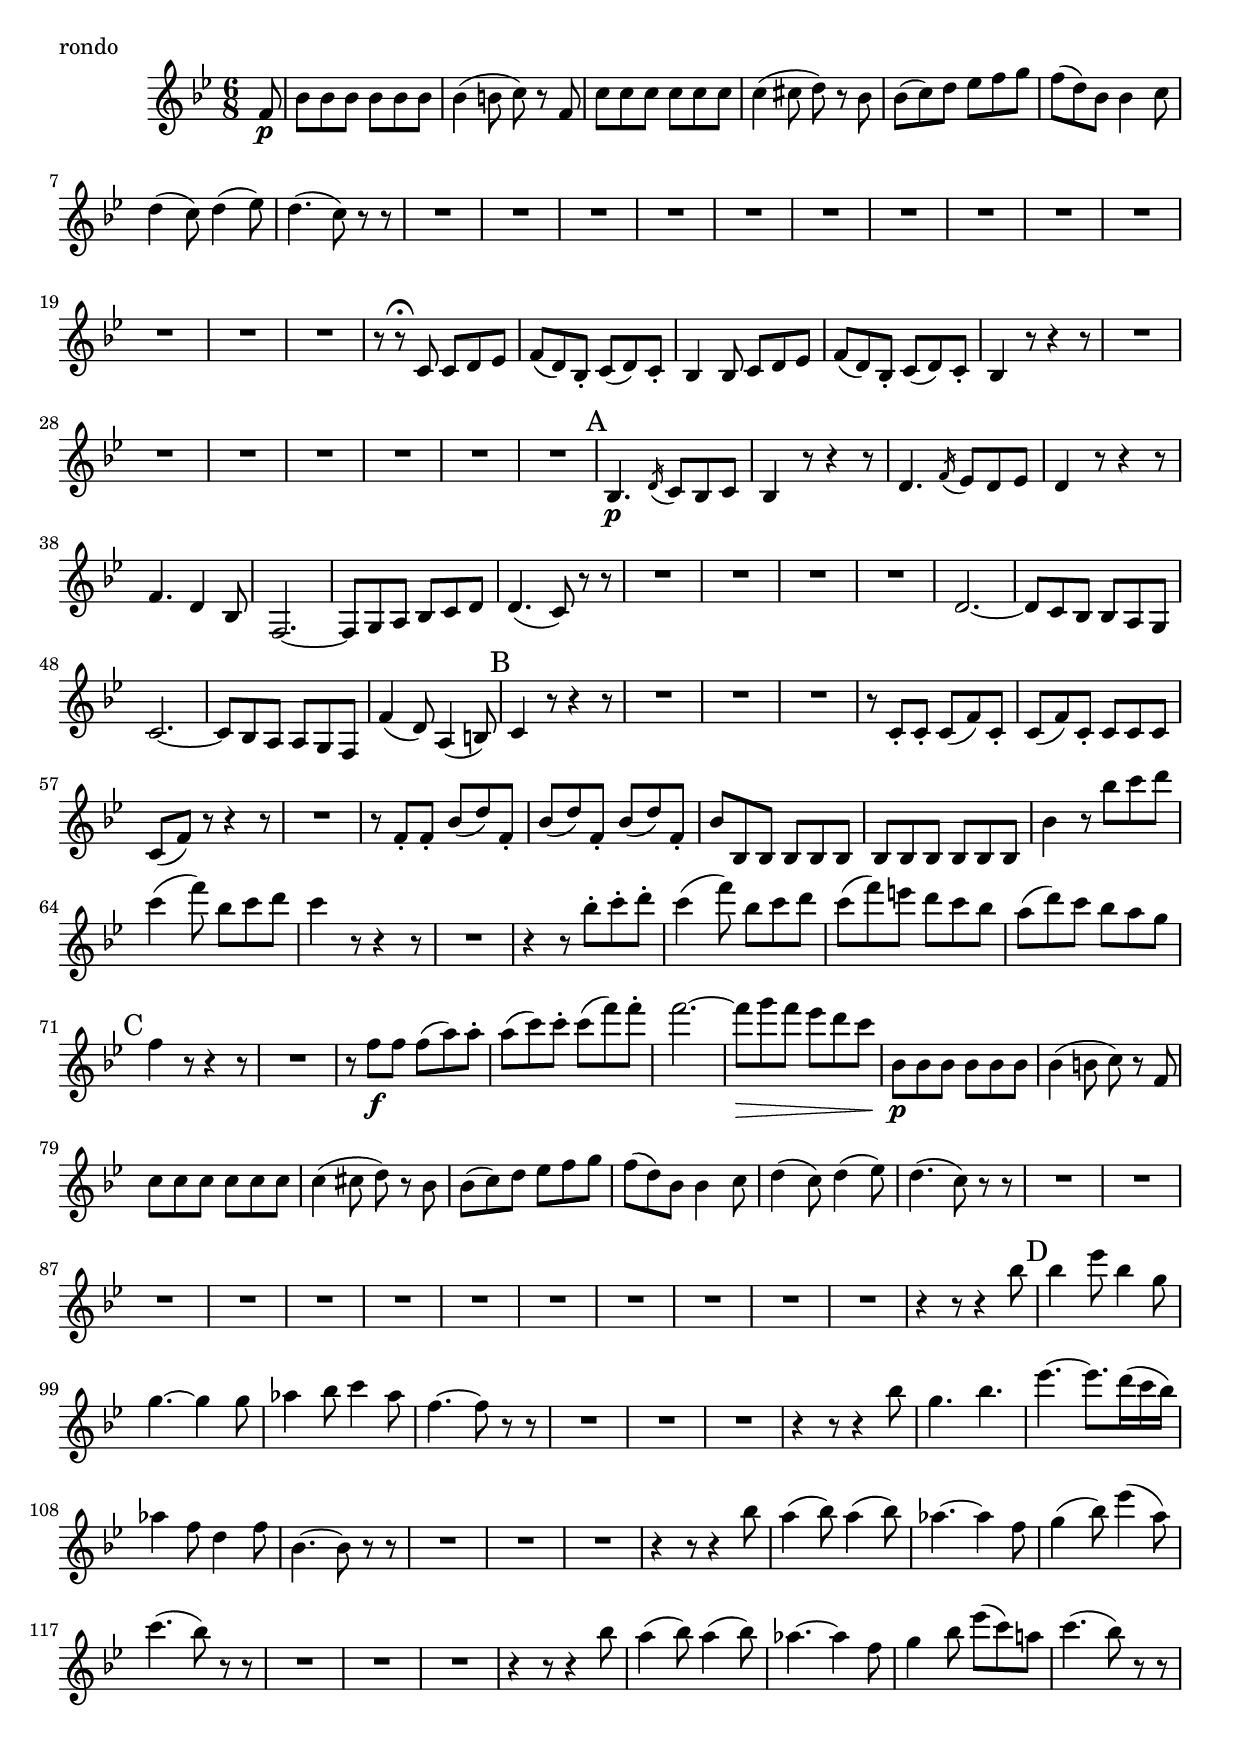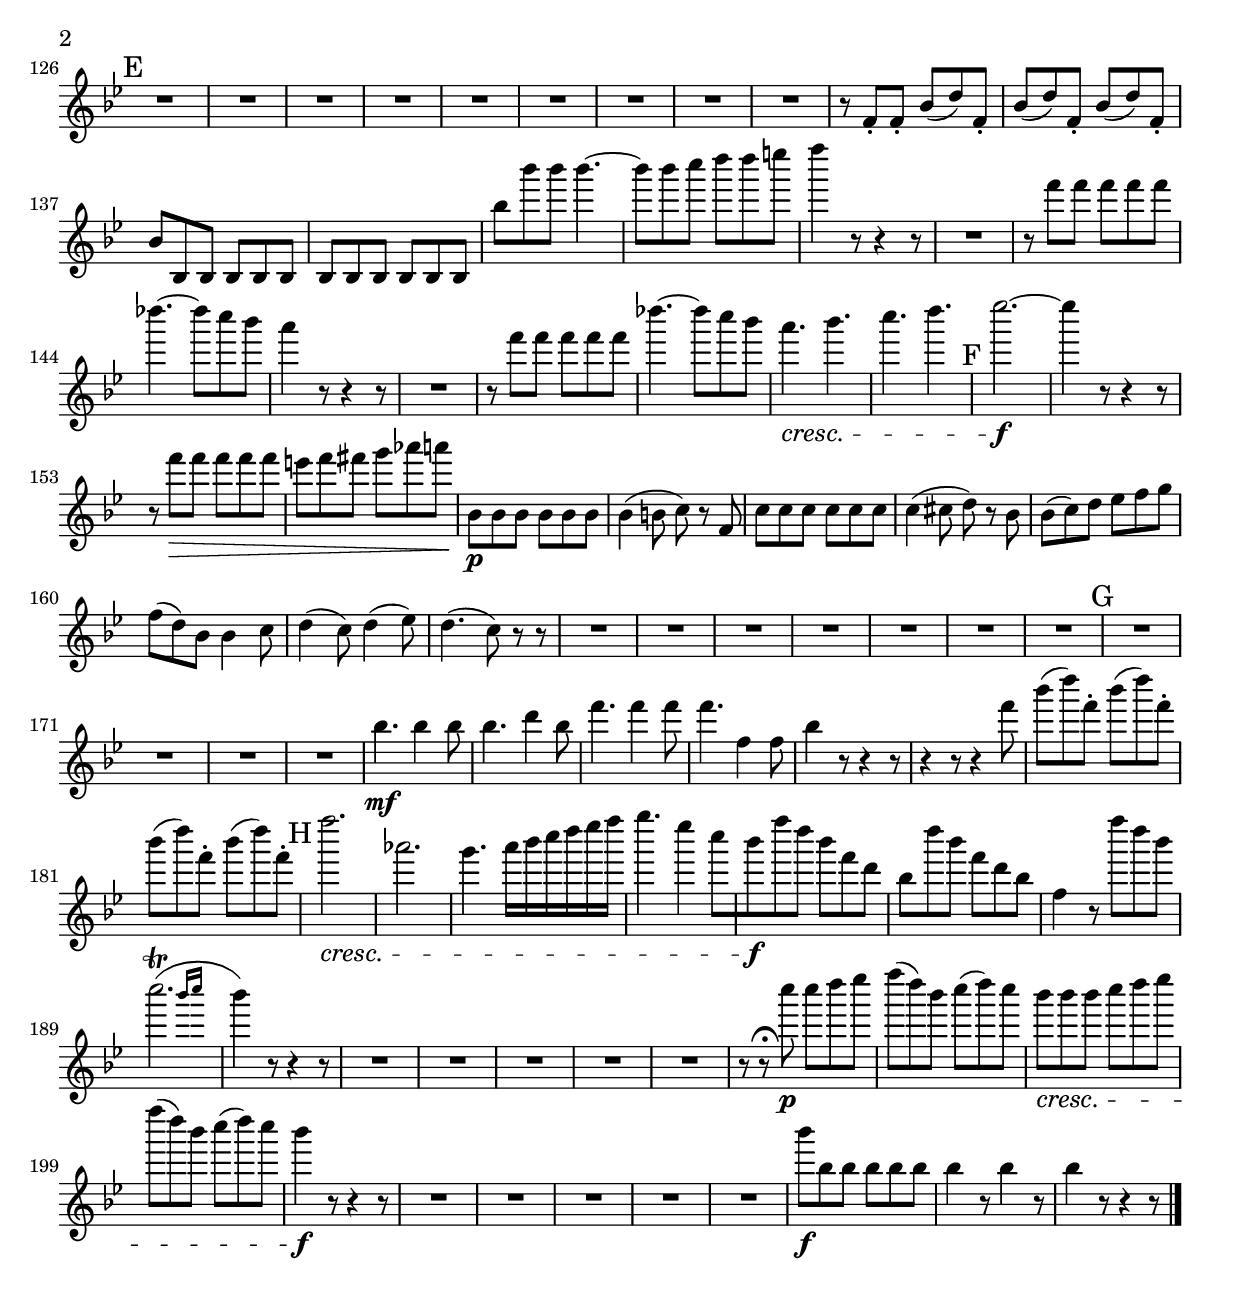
#(ly:set-option 'old-relative)
\version "1.9.8"

% \include "mozart-hrn3-defs.ly"

rondotheme = \notes \relative c' {
	 c'8[ c c]  c[ c c]
	c4( cis8  d) r g,
	 d'8[ d d]  d[ d d]
	d4( dis8  e) r c |
	 c[( d) e]  f[ g a]
	 g[ ( e) c] c4 d8
	e4( d8) e4( f8)
	e4.( d8) r r |
}

lipbreaker = \notes \relative c'
{
 	r8  g'[-. g-.]  c[( e) g,-.]
	 c[( e) g,-.]  c[( e) g,-.]
	 c[ c, c]  c[ c c]
	 c[ c c]  c[ c c]
}

rightsixteenth = { \property Voice.stemLeftBeamCount = 1
  \property Voice.stemRightBeamCount = 2 }
leftsixteenth = { \property Voice.stemLeftBeamCount = 2
  \property Voice.stemRightBeamCount = 1 }
bothsixteenth = { \property Voice.stemLeftBeamCount = 2
  \property Voice.stemRightBeamCount = 2 }

rondo = \notes 	\relative c'
{
	\partial 8
	\time 6/8
	\key c \major
	
	g'8\p |
	
	\rondotheme
	
	R2.*13 |
	r8 r^\fermata d  d[ e f]
	 g[ ( e) c-.]  d[( e) d-.]
	c4 c8  d[ e f]
	 g[( e) c-.]  d[( e) d-.]
	c4 r8 r4 r8 |
	R2.*7
	\mark  "A"
	c4.\p \grace {
  \property Voice.Stem \override #'stroke-style = #"grace"
   e16( 
  \property Voice.Stem \revert #'stroke-style }
  d8[) c d]
	c4 r8 r4 r8
	e4. \grace {
  \property Voice.Stem \override #'stroke-style = #"grace"
   g16( 
  \property Voice.Stem \revert #'stroke-style }
  f8[) e f]
	e4 r8 r4 r8
	g4. e4 c8
	g2.~
	 g8[ a b]  c[ d e ]
	e4.( d8) r r
	R2.*4
	e2.~ |
	 e8[ d c]  c[ b a]
	d2.~
	 d8[ c b]  b[ a g]
	g'4( e8) b4( cis8)
	\mark "B"
	d4 r8 r4 r8
	R2.*3 |
	r8  d[-. d-.]  d[( g) d-.]
	 d[( g) d-.]  d[ d d]
	 d[( g)] r r4 r8
	R2.*1
	\lipbreaker
	c4 r8  c'[ d e]
	d4( g8)  c,[ d e]
	d4 r8 r4 r8
	R2. |
	r4 r8  c[-. d-. e-.]
	d4( g8)  c,[ d e]
	 d[( g) fis]  e[ d c]
	 b[ ( e) d]  c[ b a]
	\mark "C"
	g4 r8 r4 r8
	R2. |
	%
	r8  g[\f g]  g[(  b) b-.]
	 b[( d) d-.]  d[( g) g-.]
	g2.~
	 g8[ \> a g]  f[ e d]
	<< \rondotheme
	  { s8\!\p } >>
	  
	R2.*12
	r4 r8 r4 c8
	\mark "D"
	c4 f8 c4 a8
	a4.~a4 a8
	bes4 c8 d4 bes8
	g4. ~ g8 r r
	R2.*3
	r4 r8 r4 c8
	a4. c
	f ~  f8.[ \rightsixteenth e16(  \bothsixteenth d  c)]
	bes4 g8 e4 g8
	c,4. ~ c8 r r
	R2.*3| 
	r4 r8 r4 c'8
	b4( c8) b4( c8)
	bes4. ~ bes4 g8
	a4 ( c8) f4 ( b,8)
	d4. ( c8) r r
	R2.*3| 
	r4 r8 r4 c8
	b4( c8) b4( c8)
	bes4. ~ bes4 g8
	a4 c8  f[ ( d) b!]
	d4. ( c8) r r
	\mark "E"
	R2.*9  |
	\lipbreaker 
	c8[ c' c] c4.~
	c8[ c d]  e[ e fis] 
	g4 r8 r4 r8
	R2.
	r8  g,[ g]  g[ g g] |
	es'4. ~  es8[ d c]
	b4 r8 r4 r8
	R2. |
	r8  g[ g]  g[ g g]
	es'4. ~  es8[ d c]
	\cresc b4.  c4. d4. e4.
	\mark "F"
	\endcresc
	
	f2.\f ~ |
	f4 r8 r4 r8
	r8  g,[\> g]  g[ g g]
	
	% Edition breitkopf says a-flat (silly!)
	 fis[  g gis] 
		  a[ bes b]\!

	%% EB does the slur in the Rondo differently from the 1st adn 2nd time.
	%% why. Should check with MS.
	<< \rondotheme
	  { s8\p } >>
	R2.*7
	\mark "G"
	R2.*4
	c,4.\mf c4 c8
	c4. e4 c8
	g'4. g4 g8
	g4. g,4 g8
	c4 r8 r4 r8
	r4 r8 r4 g'8
	 c[ ( e) g,-.] 	 c[ ( e) g,-.]
	 c[ ( e) g,-.] 	 c[ ( e) g,-.]
	\mark "H"
	\cresc g'2.  bes,2.
	a4.  b16[ c d e f g]
	a4. f4 d8
	[\endcresc c8\f g' e]  c[ g e]
	 c[ e' c]   g[ e c]
	g4 r8  g''8[ e c]

	
	<< d2.(\trill
	  { s2 	\grace {
  \property Voice.Stem \override #'stroke-style = #"grace"
     c16[ d] 
  \property Voice.Stem \revert #'stroke-style }
 } >>
	
	
	 c4) r8 r4 r8
	R2.*5
	r8 r8^\fermata d8\p  d[ e f]
	 g[ ( e) c]  d[( e) d]
	\cresc  c[  c c]  d[ e f]
	 g[( e) c]  d[( e) d]
	\endcresc c4\f  r8 r4 r8
	R2.*5
	 c8[\f c, c]  c[ c c]
	c4 r8 c4 r8

        %This is technically incorrect, since we started with an 8th
	% upstep, but both eulenburg and EB do this as well.
	c4 r8 r4 r8 \bar "|."		
}

\score
{
    \notes { \transpose c' bes	\rondo }
	\header { piece = "rondo" opus = "" }
	\midi{ \tempo 4 = 100 }
	\paper { }
}

